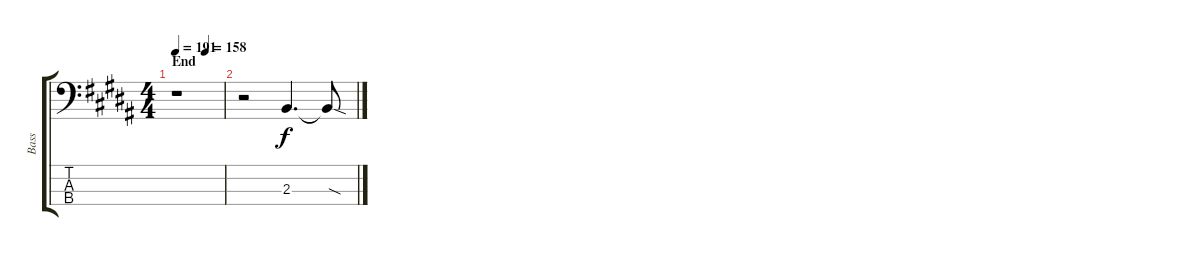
\track ("Bass" "Bass") {instrument electricbasspick}
\staff {score tabs}
\tuning (G2 D2 A1 E1) {hide}
\ts (4 4)
\section ("" "End")
\tempo 191
\tempo (158 0.625)
\clef f4
\ks b
r.1{dy f} |
r.2 2.3.4{d} 2.3{sod t}.8
